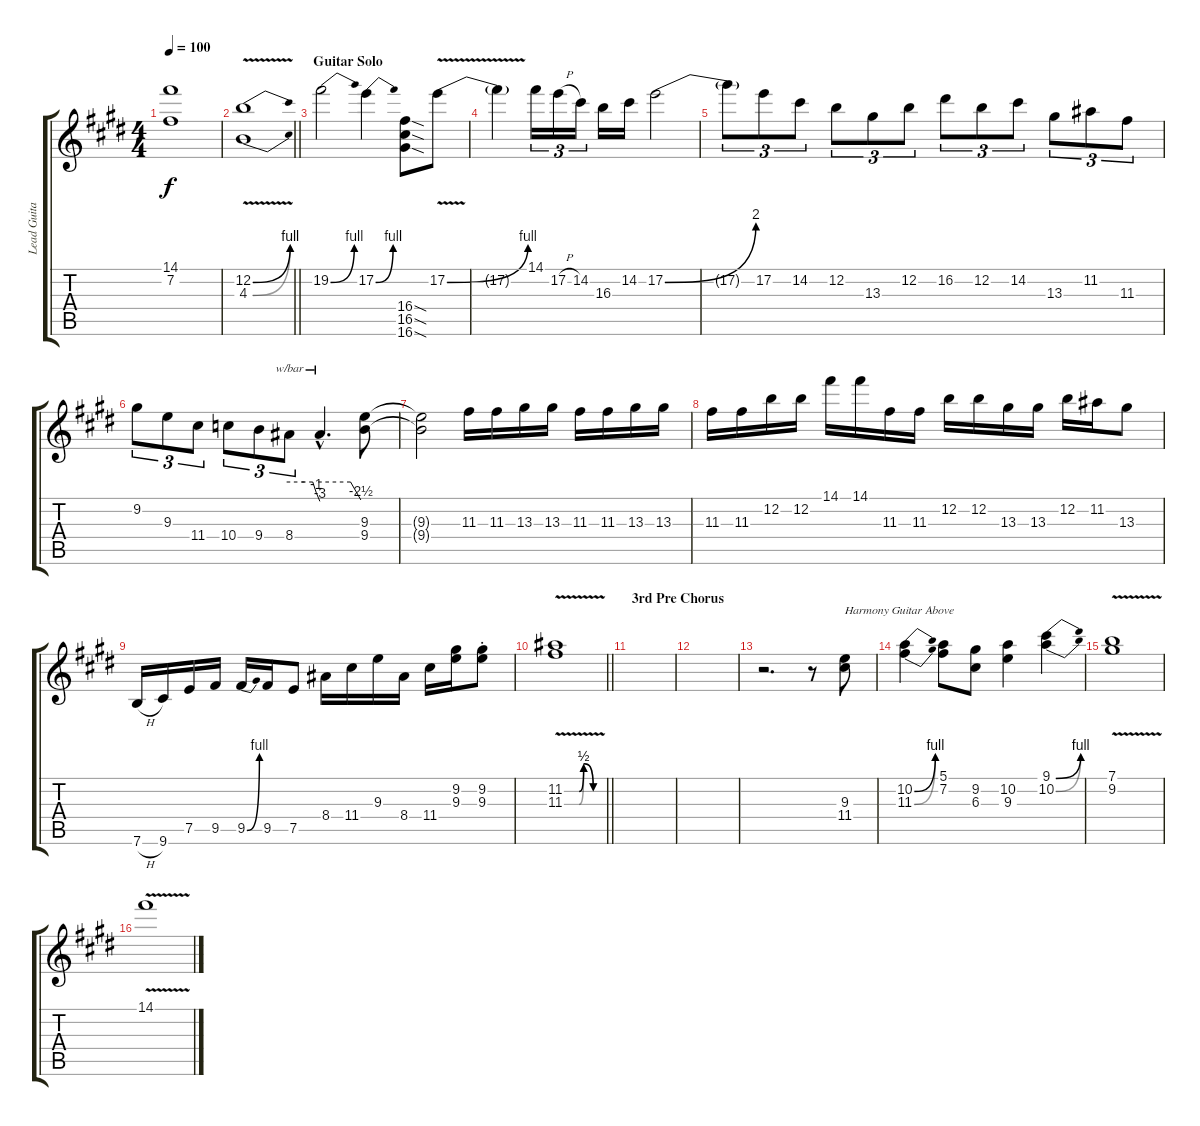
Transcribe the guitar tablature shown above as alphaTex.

\track ("Lead Guitar" "Lead Guita") {instrument overdrivenguitar}
\staff {score tabs}
\tuning (E4 B3 G3 D3 A2 E2) {hide}
\ts (4 4)
\tempo 100
\clef g2
\ks c#minor
(14.1{t} 7.2{t}).1{dy f} |
\barLineRight lightlight
(12.2{be (bend 0 0 60 4) v} 4.3{be (bend 0 0 60 4) v}).1 |
\section ("" "Guitar Solo")
19.2{be (bend 0 0 60 4)}.2 17.2{be (bend 0 0 60 4)}.4 (16.4{sod} 16.5{sod} 16.6{sod}).8 17.2{be (bend 0 0 60 4) v}.8 |
17.2{t}.4 14.1.16{tu (3 2)} 17.2{h}.16{tu (3 2)} 14.2.16{tu (3 2)} 16.3.16 14.2.16 17.2{be (bend 0 0 60 8)}.2 |
17.2{t}.8{tu (3 2)} 17.2.8{tu (3 2)} 14.2.8{tu (3 2)} 12.2.8{tu (3 2)} 13.3.8{tu (3 2)} 12.2.8{tu (3 2)} 16.2.8{tu (3 2)} 12.2.8{tu (3 2)} 14.2.8{tu (3 2)} 13.3.8{tu (3 2)} 11.2.8{tu (3 2)} 11.3.8{tu (3 2)} |
9.2.8{tu (3 2)} 9.3.8{tu (3 2)} 11.4.8{tu (3 2)} 10.4.8{tu (3 2)} 9.4.8{tu (3 2)} 8.4.8{tu (3 2) tbe (custom default 0 0 30 0 46 0 53 -4 60 -12)} 8.4{hac t}.4{d tbe (custom default 0 0 45 0 60 -10)} (9.3 9.4).8 |
(9.3{t} 9.4{t}).2 11.3.16 11.3.16 13.3.16 13.3.16 11.3.16 11.3.16 13.3.16 13.3.16 |
11.3.16 11.3.16 12.2.16 12.2.16 14.1.16 14.1.16 11.3.16 11.3.16 12.2.16 12.2.16 13.3.16 13.3.16 12.2.16 11.2.16 13.3.8 |
7.6{h}.16 9.6.16 7.5.16 9.5.16 9.5{be (bend 0 0 60 4)}.16 9.5.16 7.5.8 8.4.16 11.4.16 9.3.16 8.4.16 11.4.16 (9.2 9.3).16 (9.2{st} 9.3{st}).8 |
\barLineRight lightlight
(11.2{be (custom 0 0 15 0 23 0 30 2 45 0 60 0) v} 11.3{be (custom 0 0 23 0 30 2 45 0 60 0) v}).1 |
\section ("" "3rd Pre Chorus")
|
|
r.2{d} r.8 (9.3 11.4).8{txt "Harmony Guitar Above"} |
(10.2{be (bend 0 0 60 4)} 11.3{be (bend 0 0 60 4)}).4 (5.1 7.2).8 (9.2 6.3).8 (10.2 9.3).4 (9.1{be (bend 0 0 60 4)} 10.2{be (bend 0 0 60 4)}).4 |
(7.1 9.2{v}).1 |
14.1{v}.1
